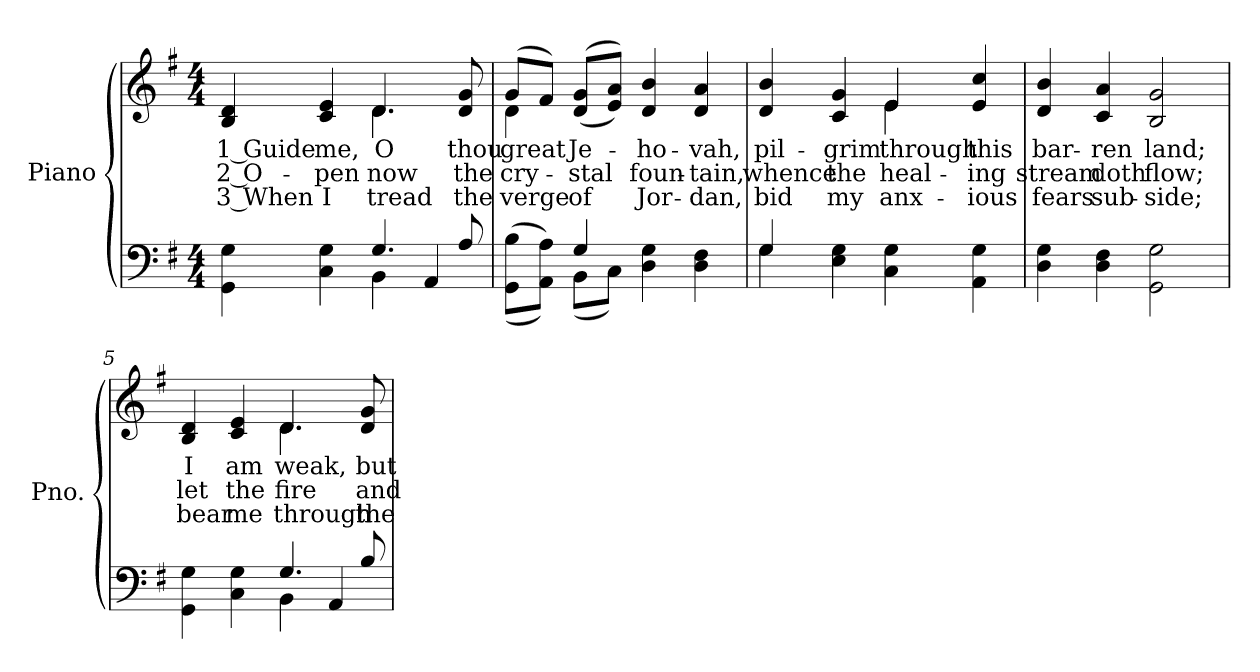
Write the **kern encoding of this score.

**kern	**kern	**text	**text	**text
*part2	*part1	*part1	*part1	*part1
*staff2	*staff1	*staff1	*staff1	*staff1
*I"Piano	*I"Piano	*	*	*
*I'Pno.	*I'Pno.	*	*	*
!!LO:PB:g=z
*clefF4	*clefG2	*	*	*
*k[f#]	*k[f#]	*	*	*
*G:	*G:	*	*	*
*M4/4	*M4/4	*	*	*
=1	=1	=1	=1	=1
*^	*	*	*	*
!	!	!	!LO:LY:b:color=#000000	!LO:LY:b:color=#000000	!LO:LY:b:color=#000000
*	*	*^	*	*	*
4GGi\ 4Gi	2ryy	4Bi/ 4di	2ryy	1 Guide	2 O-	3 When
!	!	!	!	!LO:LY:b:color=#000000	!LO:LY:b:color=#000000	!LO:LY:b:color=#000000
4Ci\ 4Gi	.	4ci/ 4ei	.	me,	-pen	I
!	!	!	!	!LO:LY:b:color=#000000	!LO:LY:b:color=#000000	!LO:LY:b:color=#000000
4.Gi/	4BBi\	4.di/	4.di\	O	now	tread
.	4AAi/	.	.	.	.	.
!	!	!	!	!LO:LY:b:color=#000000	!LO:LY:b:color=#000000	!LO:LY:b:color=#000000
8Ai/	.	8di/ 8gi	8ryy	thou	the	the
=2	=2	=2	=2	=2	=2	=2
!	!	!	!	!LO:LY:b:color=#000000	!LO:LY:b:color=#000000	!LO:LY:b:color=#000000
((8GGi\ 8Bi\L	4ryy	(8gi/L	4di\	great	cry-	verge
8AAi\ 8Ai\J))	.	8f#i/J)	.	.	.	.
!	!	!	!	!LO:LY:b:color=#000000	!LO:LY:b:color=#000000	!LO:LY:b:color=#000000
4Gi/	(8BBi\L	((8di/ 8gi/L	2.ryy	Je-	-stal	of
.	8Ci\J)	8ei/ 8ai/J))	.	.	.	.
!	!	!	!	!LO:LY:b:color=#000000	!LO:LY:b:color=#000000	!LO:LY:b:color=#000000
4Di\ 4Gi	2ryy	4di/ 4bi	.	-ho-	foun-	Jor-
!	!	!	!	!LO:LY:b:color=#000000	!LO:LY:b:color=#000000	!LO:LY:b:color=#000000
4Di\ 4F#i	.	4di/ 4ai	.	-vah,	-tain,	-dan,
=3	=3	=3	=3	=3	=3	=3
!	!	!	!	!LO:LY:b:color=#000000	!LO:LY:b:color=#000000	!LO:LY:b:color=#000000
4Gi/	4Gi\	4di/ 4bi	2ryy	pil-	whence	bid
!	!	!	!	!LO:LY:b:color=#000000	!LO:LY:b:color=#000000	!LO:LY:b:color=#000000
4Ei\ 4Gi	2.ryy	4ci/ 4gi	.	-grim	the	my
!	!	!	!	!LO:LY:b:color=#000000	!LO:LY:b:color=#000000	!LO:LY:b:color=#000000
4Ci\ 4Gi	.	4ei/	4ei\	through	heal-	anx-
!	!	!	!	!LO:LY:b:color=#000000	!LO:LY:b:color=#000000	!LO:LY:b:color=#000000
4AAi\ 4Gi	.	4ei/ 4cci	4ryy	this	-ing	-ious
*v	*v	*	*	*	*	*
*	*v	*v	*	*	*
!!LO:LB:g=z
=4	=4	=4	=4	=4
*	*^	*	*	*
!	!	!	!LO:LY:b:color=#000000	!LO:LY:b:color=#000000	!LO:LY:b:color=#000000
*	*v	*v	*	*	*
4Di\ 4Gi	4di/ 4bi	bar-	stream	fears
!	!	!LO:LY:b:color=#000000	!LO:LY:b:color=#000000	!LO:LY:b:color=#000000
4Di\ 4F#i	4ci/ 4ai	-ren	doth	sub-
!	!	!LO:LY:b:color=#000000	!LO:LY:b:color=#000000	!LO:LY:b:color=#000000
2GGi\ 2Gi	2Bi/ 2gi	land;	flow;	-side;
=5	=5	=5	=5	=5
*^	*	*	*	*
!	!	!	!LO:LY:b:color=#000000	!LO:LY:b:color=#000000	!LO:LY:b:color=#000000
*	*	*^	*	*	*
4GGi\ 4Gi	2ryy	4Bi/ 4di	2ryy	I	let	bear
!	!	!	!	!LO:LY:b:color=#000000	!LO:LY:b:color=#000000	!LO:LY:b:color=#000000
4Ci\ 4Gi	.	4ci/ 4ei	.	am	the	me
!	!	!	!	!LO:LY:b:color=#000000	!LO:LY:b:color=#000000	!LO:LY:b:color=#000000
4.Gi/	4BBi\	4.di/	4.di\	weak,	fire	through
.	4AAi/	.	.	.	.	.
!	!	!	!	!LO:LY:b:color=#000000	!LO:LY:b:color=#000000	!LO:LY:b:color=#000000
8Bi/	.	8di/ 8gi	8ryy	but	and	the
*v	*v	*	*	*	*	*
*	*v	*v	*	*	*
=	=	=	=	=
*-	*-	*-	*-	*-
